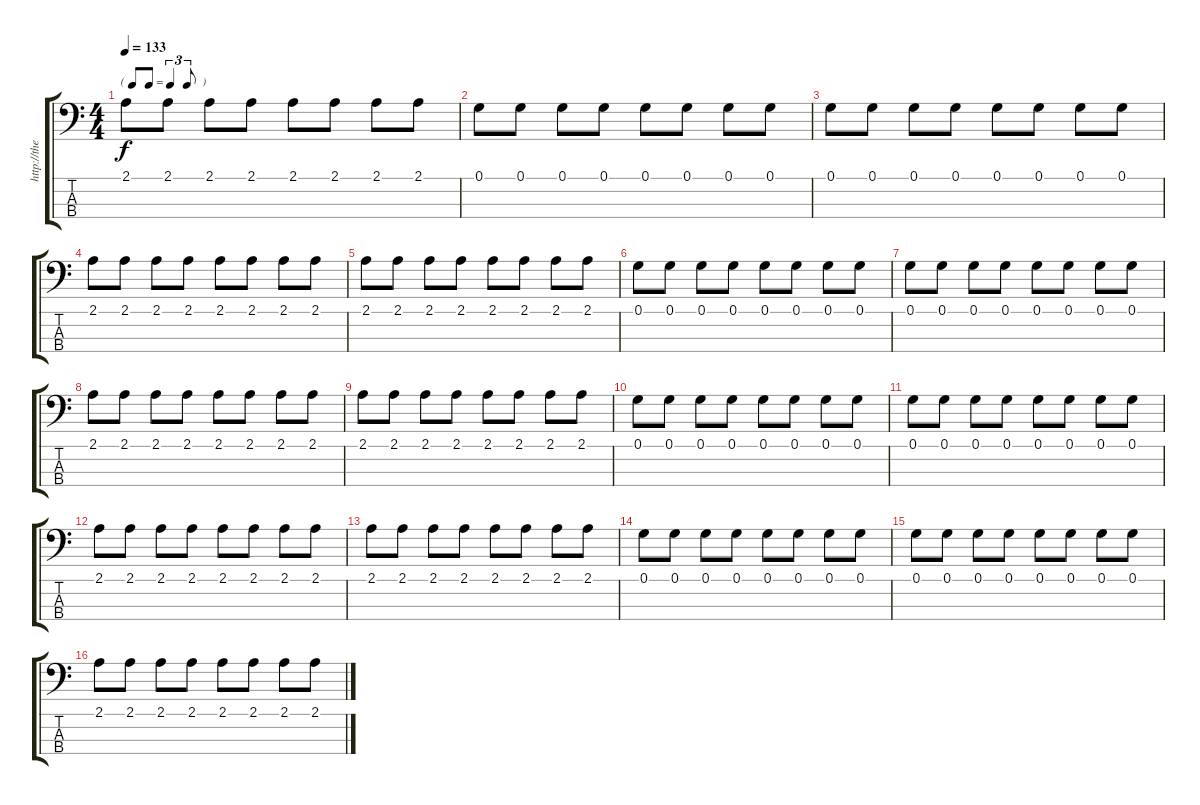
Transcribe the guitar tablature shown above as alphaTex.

\track ("http://the-midi-universe." "http://the") {instrument electricbassfinger}
\staff {score tabs}
\tuning (G2 D2 A1 E1) {hide}
\ts (4 4)
\tf triplet8th
\tempo 133
\clef f4
\ks c
2.1.8{dy f} 2.1.8 2.1.8 2.1.8 2.1.8 2.1.8 2.1.8 2.1.8 |
0.1.8 0.1.8 0.1.8 0.1.8 0.1.8 0.1.8 0.1.8 0.1.8 |
0.1.8 0.1.8 0.1.8 0.1.8 0.1.8 0.1.8 0.1.8 0.1.8 |
2.1.8 2.1.8 2.1.8 2.1.8 2.1.8 2.1.8 2.1.8 2.1.8 |
2.1.8 2.1.8 2.1.8 2.1.8 2.1.8 2.1.8 2.1.8 2.1.8 |
0.1.8 0.1.8 0.1.8 0.1.8 0.1.8 0.1.8 0.1.8 0.1.8 |
0.1.8 0.1.8 0.1.8 0.1.8 0.1.8 0.1.8 0.1.8 0.1.8 |
2.1.8{volume 13} 2.1.8 2.1.8 2.1.8 2.1.8 2.1.8 2.1.8 2.1.8 |
2.1.8 2.1.8 2.1.8 2.1.8 2.1.8 2.1.8 2.1.8 2.1.8 |
0.1.8{volume 10} 0.1.8 0.1.8 0.1.8 0.1.8 0.1.8 0.1.8 0.1.8 |
0.1.8 0.1.8 0.1.8 0.1.8 0.1.8 0.1.8 0.1.8 0.1.8 |
2.1.8{volume 6} 2.1.8 2.1.8 2.1.8 2.1.8 2.1.8 2.1.8 2.1.8 |
2.1.8 2.1.8 2.1.8 2.1.8 2.1.8 2.1.8 2.1.8 2.1.8 |
0.1.8{volume 5} 0.1.8 0.1.8 0.1.8 0.1.8 0.1.8 0.1.8 0.1.8 |
0.1.8 0.1.8 0.1.8 0.1.8 0.1.8 0.1.8 0.1.8 0.1.8 |
2.1.8{volume 3} 2.1.8 2.1.8 2.1.8 2.1.8 2.1.8 2.1.8 2.1.8
